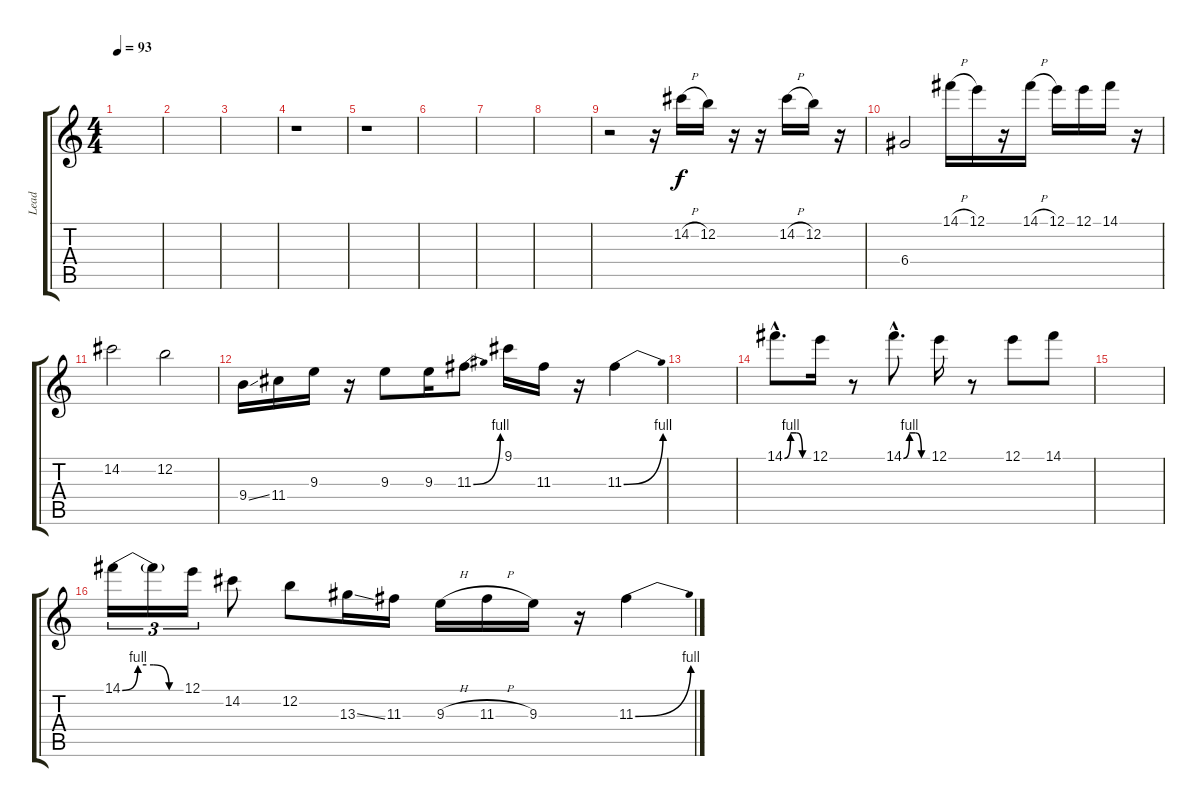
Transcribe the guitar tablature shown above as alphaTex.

\track ("Lead" "Lead") {instrument overdrivenguitar}
\staff {score tabs}
\tuning (E4 B3 G3 D3 A2 E2) {hide}
\ts (4 4)
\tempo 93
\clef g2
\ks c
|
|
|
r.1 |
r.1 |
|
|
|
r.2 r.16 14.2{h}.16 12.2.16 r.16 r.16 14.2{h}.16 12.2.16 r.16 |
6.4.2 14.1{h}.16 12.1.16 r.16 14.1{h}.16 12.1.16 12.1.16 14.1.16 r.16 |
14.2.2 12.2.2 |
9.4{ss}.16 11.4.16 9.3.16 r.16 9.3.8 9.3.16 11.3{be (bend 0 0 60 4)}.8 9.1.16 11.3.16 r.16 11.3{be (bend 0 0 60 4)}.4 |
|
14.1{be (custom 0 0 15 4 30 4 45 0 60 0) hac}.8{d} 12.1.16 r.8 14.1{be (custom 0 0 15 4 30 4 45 0 60 0) hac}.8{d} 12.1.16 r.8 12.1.8 14.1.8 |
|
14.1{be (custom 0 0 15 4 30 4 45 0 60 0)}.16{tu (3 2)} 14.1{t}.16{tu (3 2)} 12.1.16{tu (3 2)} 14.2.8 12.2.8 13.3{ss}.16 11.3.16 9.3{h}.16 11.3{h}.16 9.3.16 r.16 11.3{be (bend 0 0 60 4)}.4
